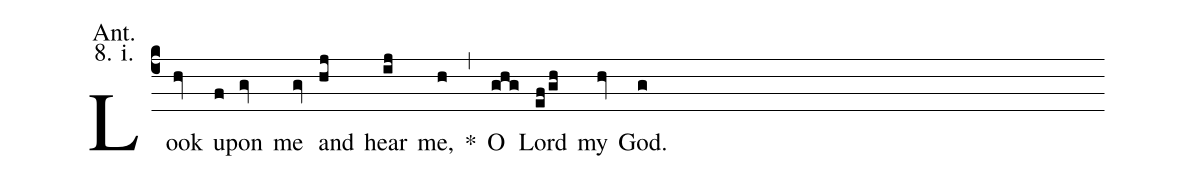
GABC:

annotation: Ant.;
annotation: 8. i.;
%%
(c4) Look(hv) u(f)pon(gv) me(gv) and(hj) hear(ij) me,(h) <sp>*</sp>(,) O(ghg) Lord(ef/gh) my(hv) God.(g)
